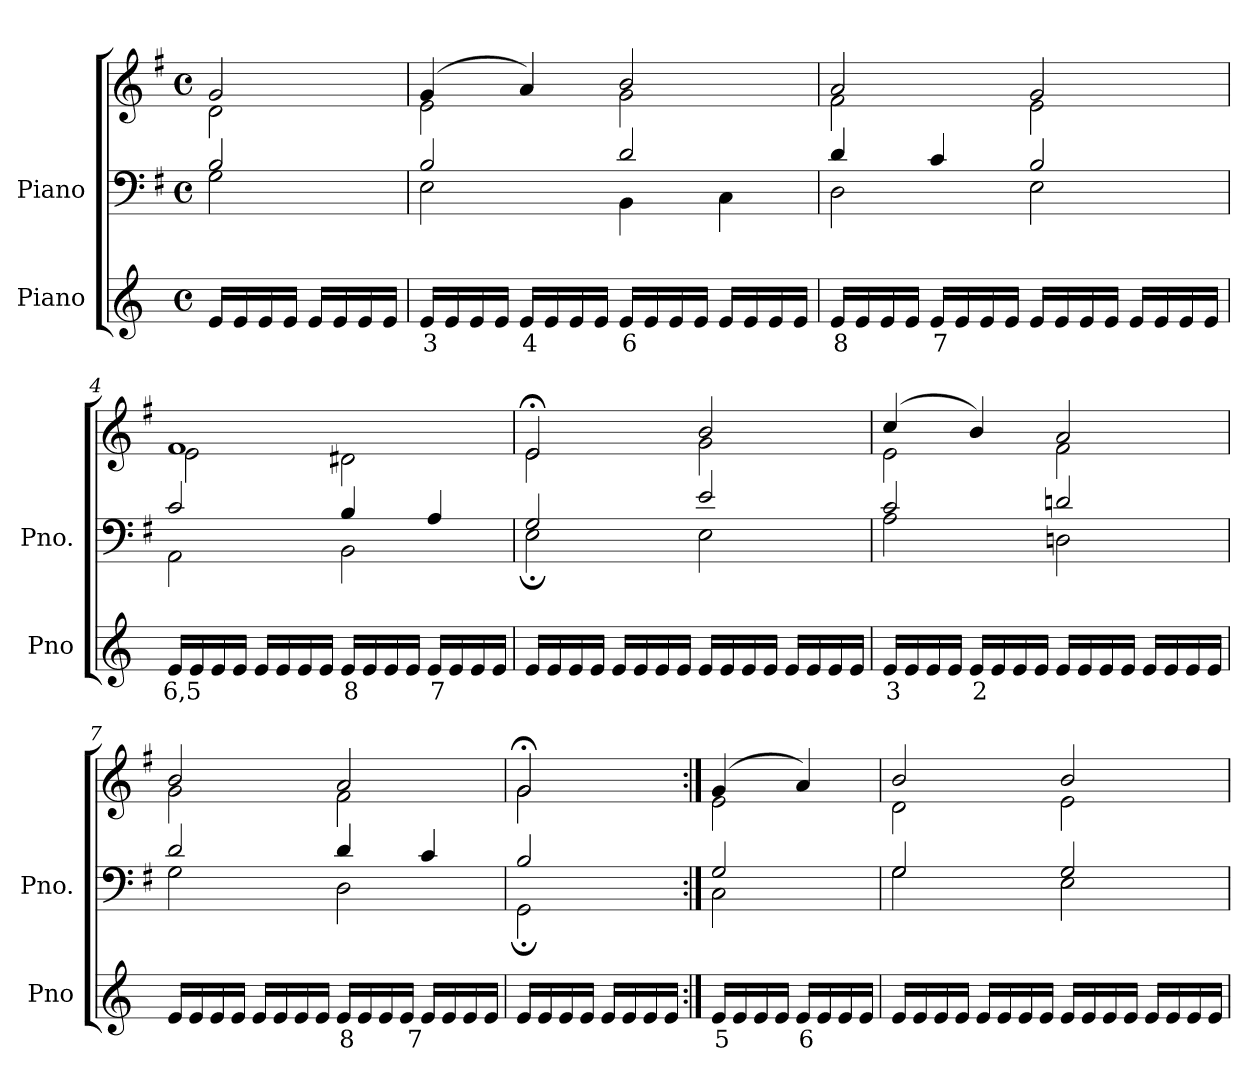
**kern	**text	**kern	**kern
*part2	*part2	*part1	*part1
*staff3	*staff3	*staff2	*staff1
*I"Piano	*	*I"Piano	*
*I'Pno	*	*I'Pno.	*
*clefG2	*	*clefF4	*clefG2
*k[]	*	*k[f#]	*k[f#]
*M4/4	*	*M4/4	*M4/4
*met(c)	*	*met(c)	*met(c)
=1	=1	=1	=1
*	*	*^	*^
16e/LL	.	2B/	2G\	2g/	2d\
16e/	.	.	.	.	.
16e/	.	.	.	.	.
16e/JJ	.	.	.	.	.
16e/LL	.	.	.	.	.
16e/	.	.	.	.	.
16e/	.	.	.	.	.
16e/JJ	.	.	.	.	.
=2	=2	=2	=2	=2	=2
!	!LO:LY:b	!	!	!	!
16e/LL	3	2B/	2E\	(>4g/	2e\
16e/	.	.	.	.	.
16e/	.	.	.	.	.
16e/JJ	.	.	.	.	.
!	!LO:LY:b	!	!	!	!
16e/LL	4	.	.	4a/)	.
16e/	.	.	.	.	.
16e/	.	.	.	.	.
16e/JJ	.	.	.	.	.
!	!LO:LY:b	!	!	!	!
16e/LL	6	2d/	4BB\	2b/	2g\
16e/	.	.	.	.	.
16e/	.	.	.	.	.
16e/JJ	.	.	.	.	.
!	!LO:LY:b	!	!	!	!
16e/LL	_	.	4C\	.	.
16e/	.	.	.	.	.
16e/	.	.	.	.	.
16e/JJ	.	.	.	.	.
=3	=3	=3	=3	=3	=3
!	!LO:LY:b	!	!	!	!
16e/LL	8	4d/	2D\	2a/	2f#\
16e/	.	.	.	.	.
16e/	.	.	.	.	.
16e/JJ	.	.	.	.	.
!	!LO:LY:b	!	!	!	!
16e/LL	7	4c/	.	.	.
16e/	.	.	.	.	.
16e/	.	.	.	.	.
16e/JJ	.	.	.	.	.
16e/LL	.	2B/	2E\	2g/	2e\
16e/	.	.	.	.	.
16e/	.	.	.	.	.
16e/JJ	.	.	.	.	.
16e/LL	.	.	.	.	.
16e/	.	.	.	.	.
16e/	.	.	.	.	.
16e/JJ	.	.	.	.	.
=4	=4	=4	=4	=4	=4
!	!LO:LY:b	!	!	!	!
16e/LL	6,5	2c/	2AA\	1f#	2e\
16e/	.	.	.	.	.
16e/	.	.	.	.	.
16e/JJ	.	.	.	.	.
16e/LL	.	.	.	.	.
16e/	.	.	.	.	.
16e/	.	.	.	.	.
16e/JJ	.	.	.	.	.
!	!LO:LY:b	!	!	!	!
16e/LL	8	4B/	2BB\	.	2d#X\
16e/	.	.	.	.	.
16e/	.	.	.	.	.
16e/JJ	.	.	.	.	.
!	!LO:LY:b	!	!	!	!
16e/LL	7	4A/	.	.	.
16e/	.	.	.	.	.
16e/	.	.	.	.	.
16e/JJ	.	.	.	.	.
=5	=5	=5	=5	=5	=5
16e/LL	.	2G/	2E;\	2e;</	2e\
16e/	.	.	.	.	.
16e/	.	.	.	.	.
16e/JJ	.	.	.	.	.
16e/LL	.	.	.	.	.
16e/	.	.	.	.	.
16e/	.	.	.	.	.
16e/JJ	.	.	.	.	.
16e/LL	.	2e/	2E\	2b/	2g\
16e/	.	.	.	.	.
16e/	.	.	.	.	.
16e/JJ	.	.	.	.	.
16e/LL	.	.	.	.	.
16e/	.	.	.	.	.
16e/	.	.	.	.	.
16e/JJ	.	.	.	.	.
=6	=6	=6	=6	=6	=6
!	!LO:LY:b	!	!	!	!
16e/LL	3	2c/	2A\	(>4cc/	2e\
16e/	.	.	.	.	.
16e/	.	.	.	.	.
16e/JJ	.	.	.	.	.
!	!LO:LY:b	!	!	!	!
16e/LL	2	.	.	4b/)	.
16e/	.	.	.	.	.
16e/	.	.	.	.	.
16e/JJ	.	.	.	.	.
16e/LL	.	2dn/	2Dn\	2a/	2f#\
16e/	.	.	.	.	.
16e/	.	.	.	.	.
16e/JJ	.	.	.	.	.
16e/LL	.	.	.	.	.
16e/	.	.	.	.	.
16e/	.	.	.	.	.
16e/JJ	.	.	.	.	.
=7	=7	=7	=7	=7	=7
16e/LL	.	2d/	2G\	2b/	2g\
16e/	.	.	.	.	.
16e/	.	.	.	.	.
16e/JJ	.	.	.	.	.
16e/LL	.	.	.	.	.
16e/	.	.	.	.	.
16e/	.	.	.	.	.
16e/JJ	.	.	.	.	.
!	!LO:LY:b	!	!	!	!
16e/LL	8	4d/	2D\	2a/	2f#\
16e/	.	.	.	.	.
16e/	.	.	.	.	.
16e/JJ	.	.	.	.	.
!	!LO:LY:b	!	!	!	!
16e/LL	7	4c/	.	.	.
16e/	.	.	.	.	.
16e/	.	.	.	.	.
16e/JJ	.	.	.	.	.
=8	=8	=8	=8	=8	=8
16e/LL	.	2B/	2GG;\	2g;</	2g\
16e/	.	.	.	.	.
16e/	.	.	.	.	.
16e/JJ	.	.	.	.	.
16e/LL	.	.	.	.	.
16e/	.	.	.	.	.
16e/	.	.	.	.	.
16e/JJ	.	.	.	.	.
=9:|!	=9:|!	=9:|!	=9:|!	=9:|!	=9:|!
!	!LO:LY:b	!	!	!	!
16e/LL	5	2G/	2C\	(>4g/	2e\
16e/	.	.	.	.	.
16e/	.	.	.	.	.
16e/JJ	.	.	.	.	.
!	!LO:LY:b	!	!	!	!
16e/LL	6	.	.	4a/)	.
16e/	.	.	.	.	.
16e/	.	.	.	.	.
16e/JJ	.	.	.	.	.
=10	=10	=10	=10	=10	=10
16e/LL	.	2G/	2G\	2b/	2d\
16e/	.	.	.	.	.
16e/	.	.	.	.	.
16e/JJ	.	.	.	.	.
16e/LL	.	.	.	.	.
16e/	.	.	.	.	.
16e/	.	.	.	.	.
16e/JJ	.	.	.	.	.
16e/LL	.	2G/	2E\	2b/	2e\
16e/	.	.	.	.	.
16e/	.	.	.	.	.
16e/JJ	.	.	.	.	.
16e/LL	.	.	.	.	.
16e/	.	.	.	.	.
16e/	.	.	.	.	.
16e/JJ	.	.	.	.	.
*	*	*v	*v	*	*
*	*	*	*v	*v
=	=	=	=
*-	*-	*-	*-
